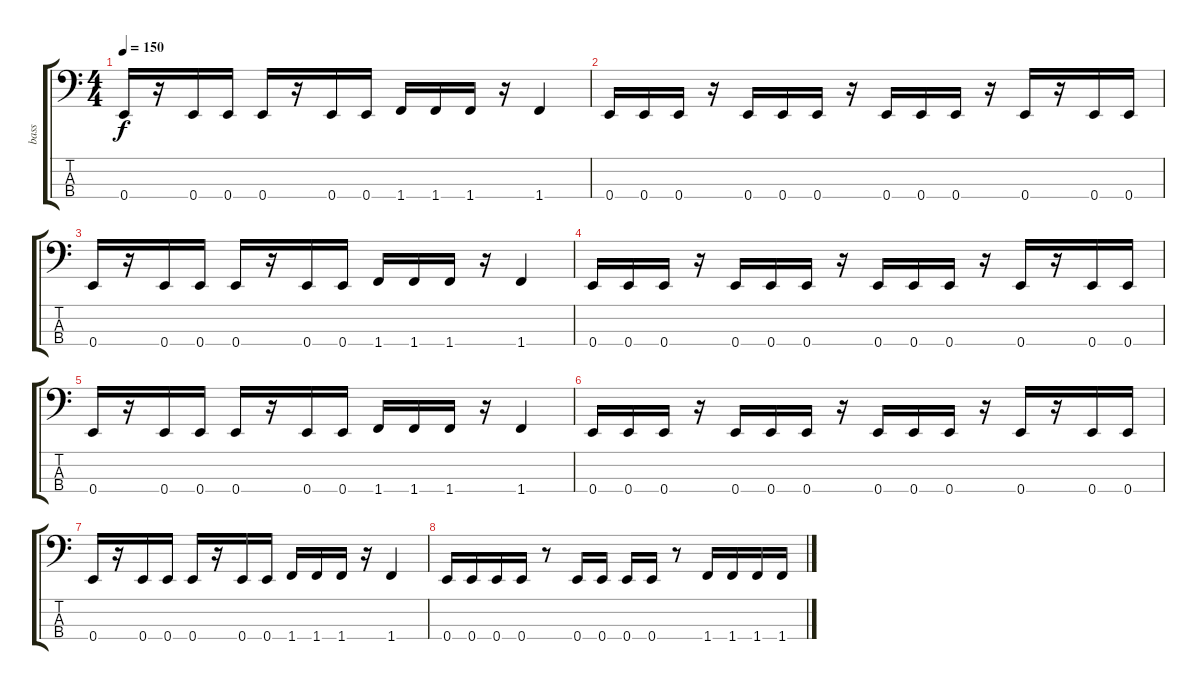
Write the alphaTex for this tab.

\track ("bass" "bass") {instrument electricbassfinger}
\staff {score tabs}
\tuning (G2 D2 A1 E1) {hide}
\ts (4 4)
\tempo 150
\clef f4
\ks c
0.4.16{dy f} r.16 0.4.16 0.4.16 0.4.16 r.16 0.4.16 0.4.16 1.4.16 1.4.16 1.4.16 r.16 1.4.4 |
0.4.16 0.4.16 0.4.16 r.16 0.4.16 0.4.16 0.4.16 r.16 0.4.16 0.4.16 0.4.16 r.16 0.4.16 r.16 0.4.16 0.4.16 |
0.4.16 r.16 0.4.16 0.4.16 0.4.16 r.16 0.4.16 0.4.16 1.4.16 1.4.16 1.4.16 r.16 1.4.4 |
0.4.16 0.4.16 0.4.16 r.16 0.4.16 0.4.16 0.4.16 r.16 0.4.16 0.4.16 0.4.16 r.16 0.4.16 r.16 0.4.16 0.4.16 |
0.4.16 r.16 0.4.16 0.4.16 0.4.16 r.16 0.4.16 0.4.16 1.4.16 1.4.16 1.4.16 r.16 1.4.4 |
0.4.16 0.4.16 0.4.16 r.16 0.4.16 0.4.16 0.4.16 r.16 0.4.16 0.4.16 0.4.16 r.16 0.4.16 r.16 0.4.16 0.4.16 |
0.4.16 r.16 0.4.16 0.4.16 0.4.16 r.16 0.4.16 0.4.16 1.4.16 1.4.16 1.4.16 r.16 1.4.4 |
0.4.16 0.4.16 0.4.16 0.4.16 r.8 0.4.16 0.4.16 0.4.16 0.4.16 r.8 1.4.16 1.4.16 1.4.16 1.4.16
